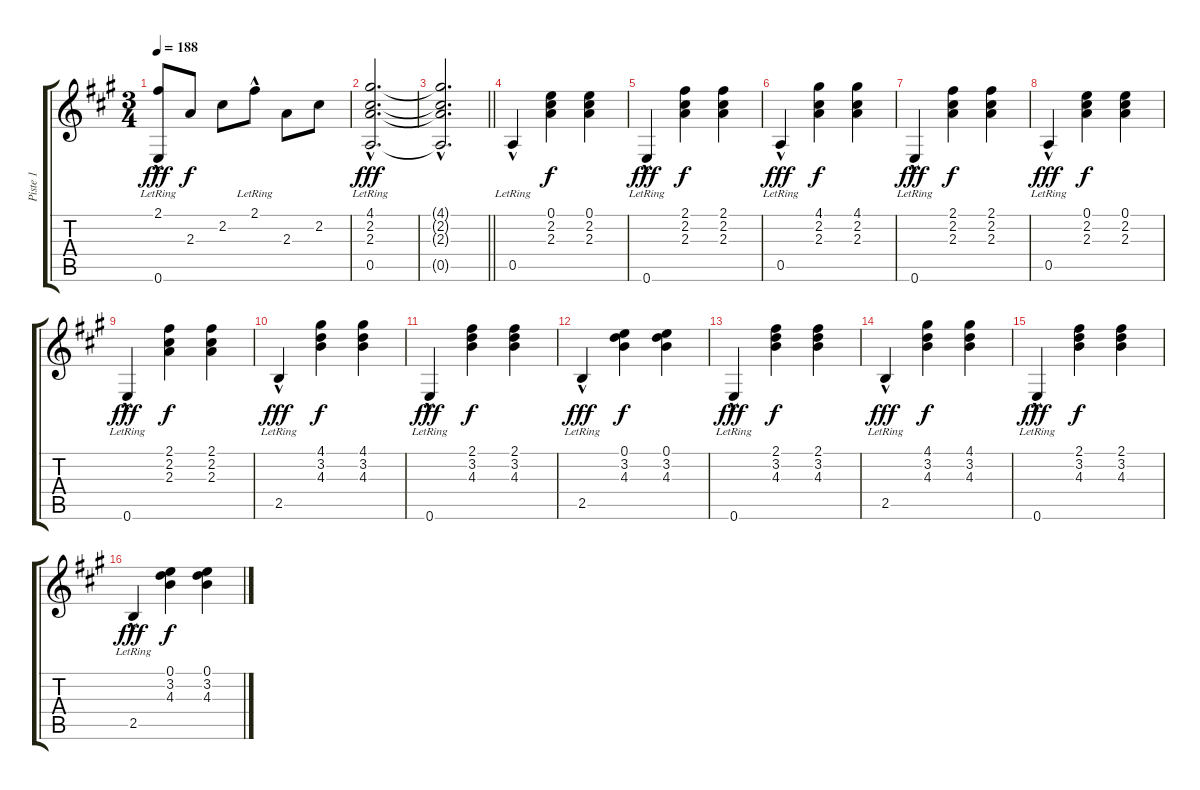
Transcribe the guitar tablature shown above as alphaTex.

\track ("Piste 1" "Piste 1") {instrument acousticguitarsteel}
\staff {score tabs}
\tuning (E4 B3 G3 D3 A2 E2) {hide}
\ts (3 4)
\tempo 188
\clef g2
\ks a
(2.1{hac lr} 0.6{hac lr}).8{dy fff} 2.3.8{dy f} 2.2.8 2.1{hac lr}.8 2.3.8 2.2.8 |
(4.1{hac lr} 2.2{hac} 2.3{hac} 0.5{hac lr}).2{d dy fff} |
\barLineRight lightlight
(4.1{hac t} 2.2{hac t} 2.3{hac t} 0.5{hac t}).2{d} |
0.5{hac lr}.4 (0.1 2.2 2.3).4{dy f} (0.1 2.2 2.3).4 |
0.6{hac lr}.4{dy fff} (2.1 2.2 2.3).4{dy f} (2.1 2.2 2.3).4 |
0.5{hac lr}.4{dy fff} (4.1 2.2 2.3).4{dy f} (4.1 2.2 2.3).4 |
0.6{hac lr}.4{dy fff} (2.1 2.2 2.3).4{dy f} (2.1 2.2 2.3).4 |
0.5{hac lr}.4{dy fff} (0.1 2.2 2.3).4{dy f} (0.1 2.2 2.3).4 |
0.6{hac lr}.4{dy fff} (2.1 2.2 2.3).4{dy f} (2.1 2.2 2.3).4 |
2.5{hac lr}.4{dy fff} (4.1 3.2 4.3).4{dy f} (4.1 3.2 4.3).4 |
0.6{hac lr}.4{dy fff} (2.1 3.2 4.3).4{dy f} (2.1 3.2 4.3).4 |
2.5{hac lr}.4{dy fff} (0.1 3.2 4.3).4{dy f} (0.1 3.2 4.3).4 |
0.6{hac lr}.4{dy fff} (2.1 3.2 4.3).4{dy f} (2.1 3.2 4.3).4 |
2.5{hac lr}.4{dy fff} (4.1 3.2 4.3).4{dy f} (4.1 3.2 4.3).4 |
0.6{hac lr}.4{dy fff} (2.1 3.2 4.3).4{dy f} (2.1 3.2 4.3).4 |
2.5{hac lr}.4{dy fff} (0.1 3.2 4.3).4{dy f} (0.1 3.2 4.3).4
